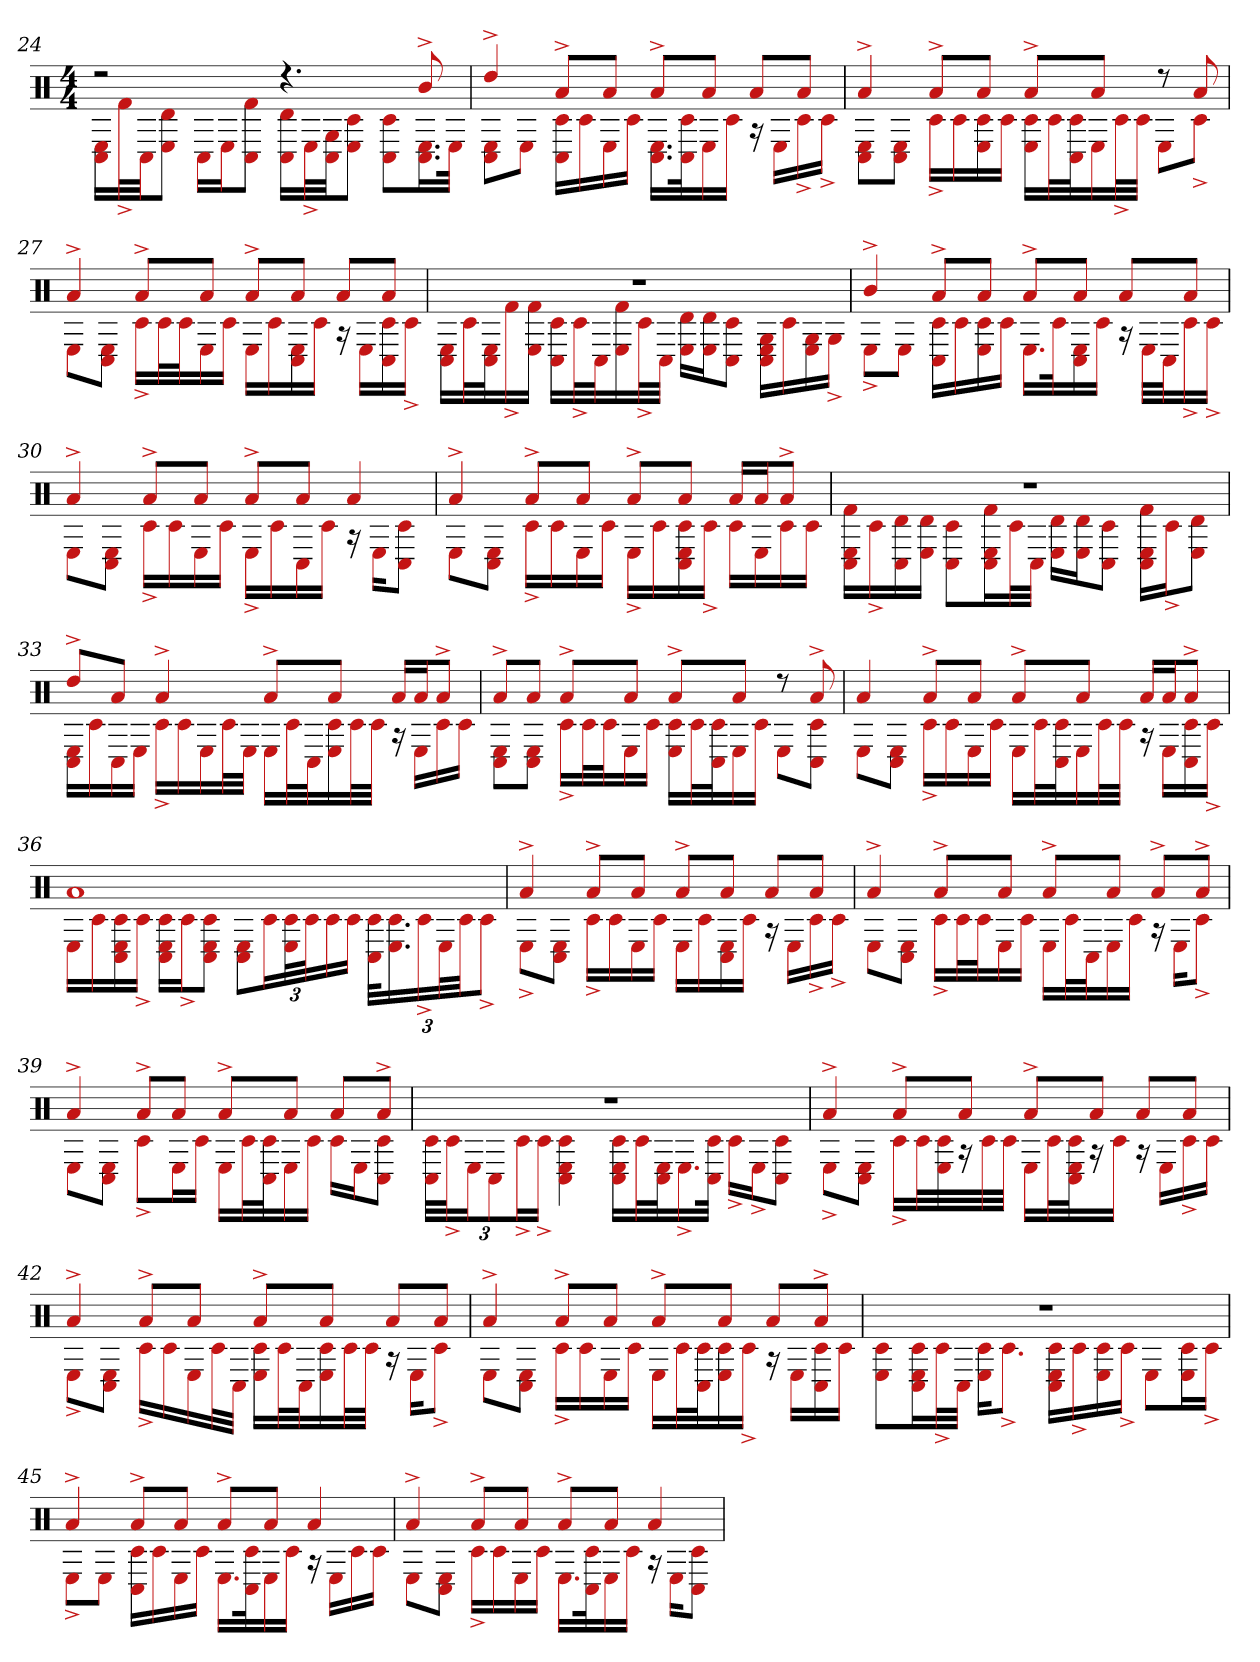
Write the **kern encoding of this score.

**kern
*part1
*staff1
*clefX
*k[]
*M4/4
=24
*^
2r	16C# 16ELL
.	32f#^L
.	32C#JJ
.	8d 8EJ
.	16C#LL
.	16EJ
.	8C# 8f#J
4.r	16C# 16dLL
.	32E^L
.	32C# 32GJJ
.	8E 8c#J
.	8C# 8c#L
8b^	16.C# 16.EL
.	32EJJk
=25	=25
4dd^	8C# 8EL
.	8EJ
8a^L	16C# 16c#LL
.	16c#
8aJ	16E
.	16c#JJ
8a^L	16.C# 16.ELL
.	32c# 32C#k
8aJ	16E
.	16c#JJ
8aL	16r
.	16ELL
8aJ	16c#^
.	16c#^JJ
=26	=26
4a^	8C# 8EL
.	8C# 8EJ
8a^L	16c#^LL
.	16c#
8aJ	16E 16c#
.	16c#JJ
8a^L	16c# 16ELL
.	32c#L
.	32C# 32c#J
8aJ	16E
.	32c#^L
.	32c#JJJ
8r	8EL
8a	8c#^J
=27	=27
4a^	8EL
.	8C# 8EJ
8a^L	16c#^LL
.	32c#L
.	32c#J
8aJ	16E
.	16c#JJ
8a^L	16ELL
.	16c#
8aJ	16C# 16E
.	16c#JJ
8aL	16r
.	16ELL
8aJ	16c# 16C#
.	16c#^JJ
=28	=28
1r	16C# 16ELL
.	32c#L
.	32E 32C#J
.	16f#^
.	16E 16f#JJ
.	16C# 16c#LL
.	32c#^L
.	32C#J
.	16E 16f#
.	32c#^L
.	32C#JJJ
.	16d 16ELL
.	16E 16dJ
.	8C# 8c#J
.	16C# 16G 16ELL
.	16c#
.	16G 16E
.	16G^JJ
=29	=29
4b^	8E^L
.	8EJ
8a^L	16C# 16c#LL
.	16c#
8aJ	16c# 16E
.	16c#JJ
8a^L	16.ELL
.	32c#k
8aJ	16C# 16E
.	16c#JJ
8aL	16r
.	32ELLL
.	32C#J
8aJ	16c#^
.	16c#^JJ
=30	=30
4a^	8EL
.	8C# 8EJ
8a^L	16c#^LL
.	16c#
8aJ	16E
.	16c#JJ
8a^L	16E^LL
.	16c#
8aJ	16C#
.	16c#JJ
4a	16r
.	16EKL
.	8c# 8C#J
=31	=31
4a^	8EL
.	8E 8C#J
8a^L	16c#^LL
.	16c#
8aJ	16E
.	16c#JJ
8a^L	16E^LL
.	16c#
8aJ	16c# 16C# 16E
.	16c#^JJ
16aLL	16c#LL
16aJ	16E
8a^J	16c#
.	16c#JJ
=32	=32
1r	16C# 16E 16f#LL
.	16c#^
.	16C# 16d
.	16d 16EJJ
.	8C# 8c#L
.	16E 16C# 16f#L
.	32c#L
.	32C#JJJ
.	16d 16ELL
.	16E 16dJ
.	8C# 8c#J
.	16C# 16E 16f#LL
.	16c#^J
.	8d 8EJ
=33	=33
8dd^L	16E 16C#LL
.	16c#
8aJ	16C#
.	16EJJ
4a^	16c#^LL
.	16c#
.	16E
.	32c#L
.	32EJJJ
8a^L	16ELL
.	32c#L
.	32C#J
8aJ	16c# 16E
.	32c#L
.	32c#JJJ
16aLL	16r
16aJ	16ELL
8a^J	16c#
.	16c#JJ
=34	=34
8a^L	8C# 8EL
8aJ	8C# 8EJ
8a^L	16c#^LL
.	32c#L
.	32c#J
8aJ	16E
.	16c#JJ
8a^L	16E 16c#LL
.	32c#L
.	32c# 32C#J
8aJ	16E
.	16c#JJ
8r	8EL
8a^	8C# 8c#J
=35	=35
4a	8EL
.	8C# 8EJ
8a^L	16c#^LL
.	16c#
8aJ	16E
.	16c#JJ
8a^L	16ELL
.	32c#L
.	32c# 32C#J
8aJ	16E
.	32c#L
.	32c#JJJ
16aLL	16r
16aJ	16ELL
8a^J	16c# 16C#
.	16c#^JJ
=36	=36
1a	16ELL
.	16c#
.	16C# 16E 16c#
.	16c#^JJ
.	16C# 16E 16c#LL
.	16c#^J
.	8C# 8E 8c#J
.	12C# 12EL
.	24c#L
.	48c# 48EL
.	48c#J
.	24c#
.	24c#JJ
.	48c# 48C#KLL
.	24.E 24.c#
.	24c#^
.	48EL
.	48c#JJ
.	12c#^J
=37	=37
4a^	8E^L
.	8C# 8EJ
8a^L	16c#^LL
.	16c#
8aJ	16E
.	16c#JJ
8a^L	16ELL
.	16c#
8aJ	16C# 16E
.	16c#JJ
8aL	16r
.	16ELL
8aJ	16c#^
.	16c#^JJ
=38	=38
4a^	8EL
.	8C# 8EJ
8a^L	16c#^LL
.	32c#L
.	32c#J
8aJ	16E
.	16c#JJ
8a^L	16ELL
.	32c#L
.	32C#J
8aJ	16E
.	16c#JJ
8a^L	16r
.	16EKL
8a^J	8c#^J
=39	=39
4a^	8EL
.	8C# 8EJ
8a^L	8c#^L
8aJ	16EL
.	16c#JJ
8a^L	16ELL
.	32c#L
.	32c# 32C#J
8aJ	16E
.	16c#JJ
8aL	16c#LL
.	16EJ
8a^J	8c# 8C#J
=40	=40
1r	48C# 48c#LLL
.	48c#^J
.	24EJ
.	12C#
.	24c#^L
.	24c#^JJ
.	4E 4c# 4C#
.	16c# 16E 16C#LL
.	32c#L
.	32E 32C#J
.	16.E^
.	32C# 32c#JJk
.	16c#^LL
.	16E^J
.	8C# 8c#J
=41	=41
4a^	8E^L
.	8C# 8EJ
8a^L	16c#^LL
.	32c#L
.	32c# 32E
8aJ	16r
.	32c#
.	32c#JJJ
8a^L	16ELL
.	32c#L
.	32c# 32C# 32EJ
8aJ	16r
.	16c#JJ
8aL	16r
.	16ELL
8aJ	16c#^
.	16c#JJ
=42	=42
4a^	8E^L
.	8E 8C#J
8a^L	16c#^LL
.	16c#
8aJ	16E
.	32c#L
.	32C#JJJ
8a^L	16E 16c#LL
.	32c#L
.	32C#J
8aJ	16c# 16E
.	32c#L
.	32c#JJJ
8aL	16r
.	16EKL
8aJ	8c#^J
=43	=43
4a^	8EL
.	8C# 8EJ
8a^L	16c#^LL
.	16c#
8aJ	16E
.	16c#JJ
8a^L	16ELL
.	32c#L
.	32c# 32C#J
8aJ	16c# 16E
.	16c#^JJ
8aL	16r
.	16ELL
8a^J	16C# 16c#
.	16c#JJ
=44	=44
1r	8E 8c#L
.	16C# 16E 16c#L
.	32c#^L
.	32C#JJJ
.	16E 16c#KL
.	8.c#^J
.	16E 16C# 16c#LL
.	16c#^
.	16E 16c#
.	16c#^JJ
.	8EL
.	16c# 16EL
.	16c#^JJ
=45	=45
4a^	8E^L
.	8EJ
8a^L	16c# 16C#LL
.	16c#
8aJ	16E
.	16c#JJ
8a^L	16.ELL
.	32c# 32C#k
8aJ	16E
.	16c#JJ
4a	16r
.	16ELL
.	16c#
.	16c#JJ
=46	=46
4a^	8EL
.	8C# 8EJ
8a^L	16c#^LL
.	16c#
8aJ	16E
.	16c#JJ
8a^L	16.ELL
.	32c# 32C#k
8aJ	16E
.	16c#JJ
4a	16r
.	16EKL
.	8C# 8c#J
*v	*v
=
*-
